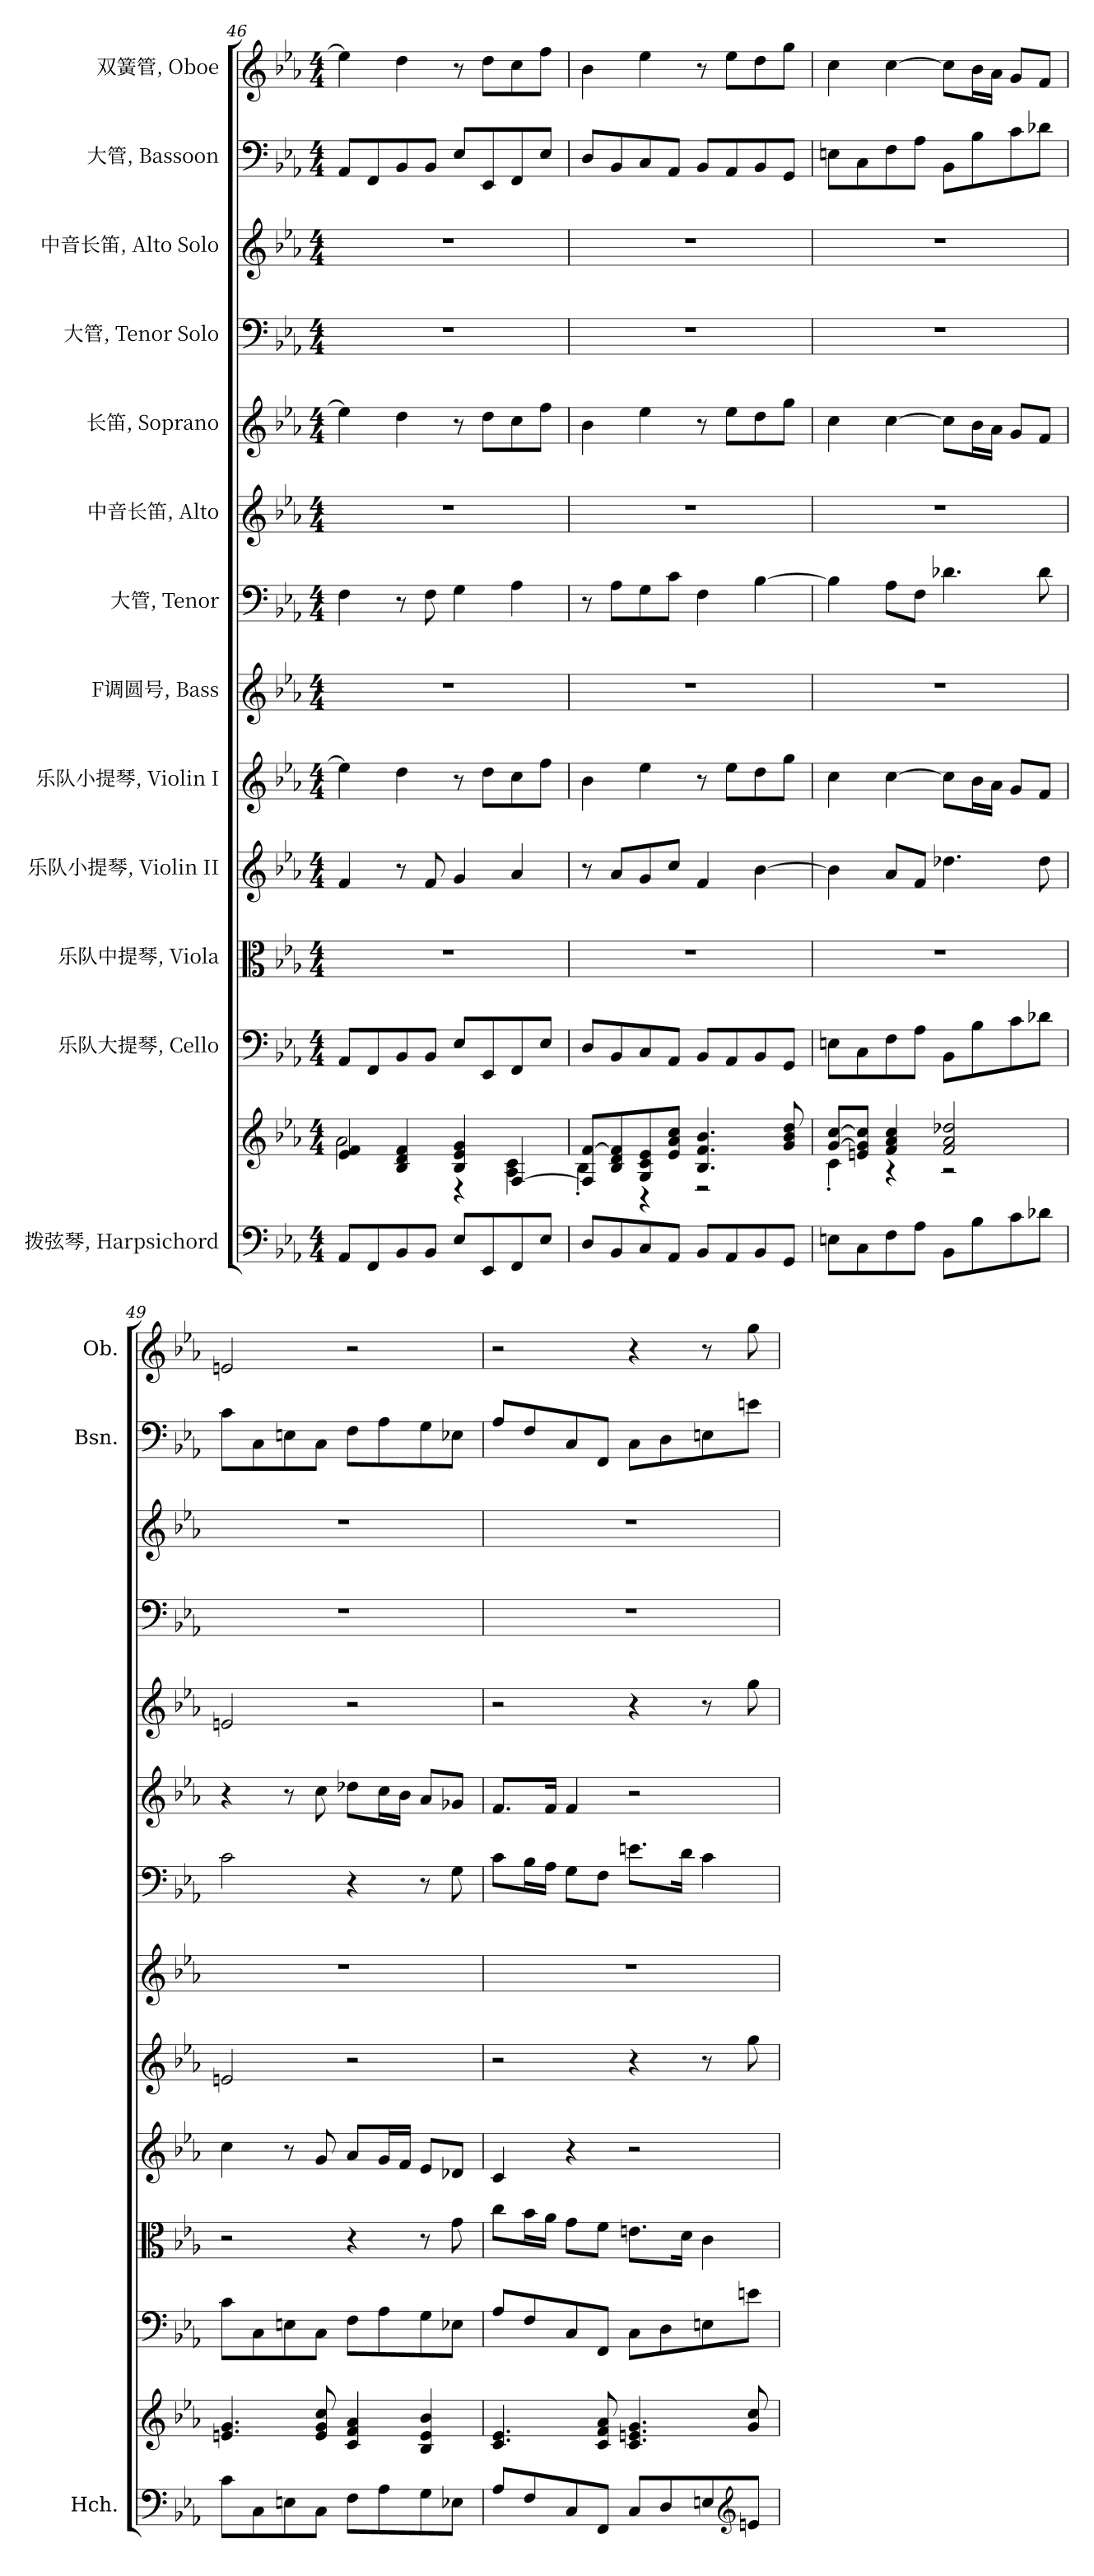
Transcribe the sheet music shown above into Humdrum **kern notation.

**kern	**kern	**kern	**kern	**kern	**kern	**kern	**kern	**kern	**kern	**kern	**kern	**kern	**kern
*part13	*part13	*part12	*part11	*part10	*part9	*part8	*part7	*part6	*part5	*part4	*part3	*part2	*part1
*staff14	*staff13	*staff12	*staff11	*staff10	*staff9	*staff8	*staff7	*staff6	*staff5	*staff4	*staff3	*staff2	*staff1
*I"拨弦琴, Harpsichord	*	*I"乐队大提琴, Cello	*I"乐队中提琴, Viola	*I"乐队小提琴, Violin II	*I"乐队小提琴, Violin I	*I"F调圆号, Bass	*I"大管, Tenor	*I"中音长笛, Alto	*I"长笛, Soprano	*I"大管, Tenor Solo	*I"中音长笛, Alto Solo	*I"大管, Bassoon	*I"双簧管, Oboe
*I'Hch.	*	*	*	*	*	*	*	*	*	*	*	*I'Bsn.	*I'Ob.
*clefF4	*clefG2	*clefF4	*clefC3	*clefG2	*clefG2	*clefG2	*clefF4	*clefG2	*clefG2	*clefF4	*clefG2	*clefF4	*clefG2
*	*	*	*	*	*	*ITrd4c7	*	*ITrd3c5	*	*	*ITrd3c5	*	*
*k[b-e-a-]	*k[b-e-a-]	*k[b-e-a-]	*k[b-e-a-]	*k[b-e-a-]	*k[b-e-a-]	*k[b-e-a-d-]	*k[b-e-a-]	*k[b-e-]	*k[b-e-a-]	*k[b-e-a-]	*k[b-e-]	*k[b-e-a-]	*k[b-e-a-]
*M4/4	*M4/4	*M4/4	*M4/4	*M4/4	*M4/4	*M4/4	*M4/4	*M4/4	*M4/4	*M4/4	*M4/4	*M4/4	*M4/4
=46	=46	=46	=46	=46	=46	=46	=46	=46	=46	=46	=46	=46	=46
*	*^	*	*	*	*	*	*	*	*	*	*	*	*
8AA-/L	4e-/ 4f/	2a-\	8AA-/L	1r	4f/	4ee-\]	1r	4F\	1r	4ee-\]	1r	1r	8AA-/L	4ee-\]
8FF/	.	.	8FF/	.	.	.	.	.	.	.	.	.	8FF/	.
8BB-/	4B-/ 4d/ 4f/	.	8BB-/	.	8r	4dd\	.	8r	.	4dd\	.	.	8BB-/	4dd\
8BB-/J	.	.	8BB-/J	.	8f/	.	.	8F\	.	.	.	.	8BB-/J	.
8E-/L	4B-/ 4e-/ 4g/	4r	8E-/L	.	4g/	8r	.	4G\	.	8r	.	.	8E-/L	8r
8EE-/	.	.	8EE-/	.	.	8dd\L	.	.	.	8dd\L	.	.	8EE-/	8dd\L
8FF/	[4F/	4A-\ 4c\	8FF/	.	4a-/	8cc\	.	4A-\	.	8cc\	.	.	8FF/	8cc\
8E-/J	.	.	8E-/J	.	.	8ff\J	.	.	.	8ff\J	.	.	8E-/J	8ff\J
=47	=47	=47	=47	=47	=47	=47	=47	=47	=47	=47	=47	=47	=47	=47
8D/L	8F/] [8f/L	4B-'\	8D/L	1r	8r	4b-\	1r	8r	1r	4b-\	1r	1r	8D/L	4b-\
8BB-/	8B-/ 8d/ 8f/]	.	8BB-/	.	8a-/L	.	.	8A-\L	.	.	.	.	8BB-/	.
8C/	8G/ 8c/ 8e-/	4r	8C/	.	8g/	4ee-\	.	8G\	.	4ee-\	.	.	8C/	4ee-\
8AA-/J	8e-/ 8a-/ 8cc/J	.	8AA-/J	.	8cc/J	.	.	8c\J	.	.	.	.	8AA-/J	.
8BB-/L	4.B-/ 4.f/ 4.b-/	2r	8BB-/L	.	4f/	8r	.	4F\	.	8r	.	.	8BB-/L	8r
8AA-/	.	.	8AA-/	.	.	8ee-\L	.	.	.	8ee-\L	.	.	8AA-/	8ee-\L
8BB-/	.	.	8BB-/	.	[4b-\	8dd\	.	[4B-\	.	8dd\	.	.	8BB-/	8dd\
8GG/J	8g/ 8b-/ 8dd/	.	8GG/J	.	.	8gg\J	.	.	.	8gg\J	.	.	8GG/J	8gg\J
!!LO:PB:g=z
=48	=48	=48	=48	=48	=48	=48	=48	=48	=48	=48	=48	=48	=48	=48
8En\L	[8g/ [8cc/L	4c'\	8En\L	1r	4b-\]	4cc\	1r	4B-\]	1r	4cc\	1r	1r	8En\L	4cc\
8C\	8en/ 8g/] 8cc/]J	.	8C\	.	.	.	.	.	.	.	.	.	8C\	.
8F\	4f/ 4a-/ 4cc/	4r	8F\	.	8a-/L	[4cc\	.	8A-\L	.	[4cc\	.	.	8F\	[4cc\
8A-\J	.	.	8A-\J	.	8f/J	.	.	8F\J	.	.	.	.	8A-\J	.
8BB-\L	2f/ 2a-/ 2dd-X/	2r	8BB-\L	.	4.dd-X\	8cc\L]	.	4.d-X\	.	8cc\L]	.	.	8BB-\L	8cc\L]
8B-\	.	.	8B-\	.	.	16b-\L	.	.	.	16b-\L	.	.	8B-\	16b-\L
.	.	.	.	.	.	16a-\JJ	.	.	.	16a-\JJ	.	.	.	16a-\JJ
8c\	.	.	8c\	.	.	8g/L	.	.	.	8g/L	.	.	8c\	8g/L
8d-X\J	.	.	8d-X\J	.	8dd-\	8f/J	.	8d-\	.	8f/J	.	.	8d-X\J	8f/J
*	*v	*v	*	*	*	*	*	*	*	*	*	*	*	*
=49	=49	=49	=49	=49	=49	=49	=49	=49	=49	=49	=49	=49	=49
8c\L	4.en/ 4.g/	8c\L	2r	4cc\	2en/	1r	2c\	4r	2en/	1r	1r	8c\L	2en/
8C\	.	8C\	.	.	.	.	.	.	.	.	.	8C\	.
8En\	.	8En\	.	8r	.	.	.	8r	.	.	.	8En\	.
8C\J	8e/ 8g/ 8cc/	8C\J	.	8g/	.	.	.	8g\	.	.	.	8C\J	.
8F\L	4c/ 4f/ 4a-/	8F\L	4r	8a-/L	2r	.	4r	8a-X\L	2r	.	.	8F\L	2r
8A-\	.	8A-\	.	16g/L	.	.	.	16g\L	.	.	.	8A-\	.
.	.	.	.	16f/JJ	.	.	.	16f\JJ	.	.	.	.	.
8G\	4B-/ 4e/ 4b-/	8G\	8r	8e-/L	.	.	8r	8e-/L	.	.	.	8G\	.
8E-X\J	.	8E-X\J	8g\	8d-X/J	.	.	8G\	8d-X/J	.	.	.	8E-X\J	.
=50	=50	=50	=50	=50	=50	=50	=50	=50	=50	=50	=50	=50	=50
8A-/L	4.c/ 4.e-/	8A-/L	8cc\L	4c/	2r	1r	8c\L	8.c/L	2r	1r	1r	8A-/L	2r
8F/	.	8F/	16b-\L	.	.	.	16B-\L	.	.	.	.	8F/	.
.	.	.	16a-\JJ	.	.	.	16A-\JJ	16c/Jk	.	.	.	.	.
8C/	.	8C/	8g\L	4r	.	.	8G\L	4c/	.	.	.	8C/	.
8FF/J	8c/ 8f/ 8a-/	8FF/J	8f\J	.	.	.	8F\J	.	.	.	.	8FF/J	.
8C/L	4.c/ 4.en/ 4.g/	8C\L	8.en\L	2r	4r	.	8.en\L	2r	4r	.	.	8C\L	4r
8D/	.	8D\	.	.	.	.	.	.	.	.	.	8D\	.
.	.	.	16d\Jk	.	.	.	16d\Jk	.	.	.	.	.	.
8En/	.	8En\	4c\	.	8r	.	4c\	.	8r	.	.	8En\	8r
*clefG2	*	*	*	*	*	*	*	*	*	*	*	*	*
8en/J	8g/ 8cc/	8en\J	.	.	8gg\	.	.	.	8gg\	.	.	8en\J	8gg\
=	=	=	=	=	=	=	=	=	=	=	=	=	=
*-	*-	*-	*-	*-	*-	*-	*-	*-	*-	*-	*-	*-	*-
